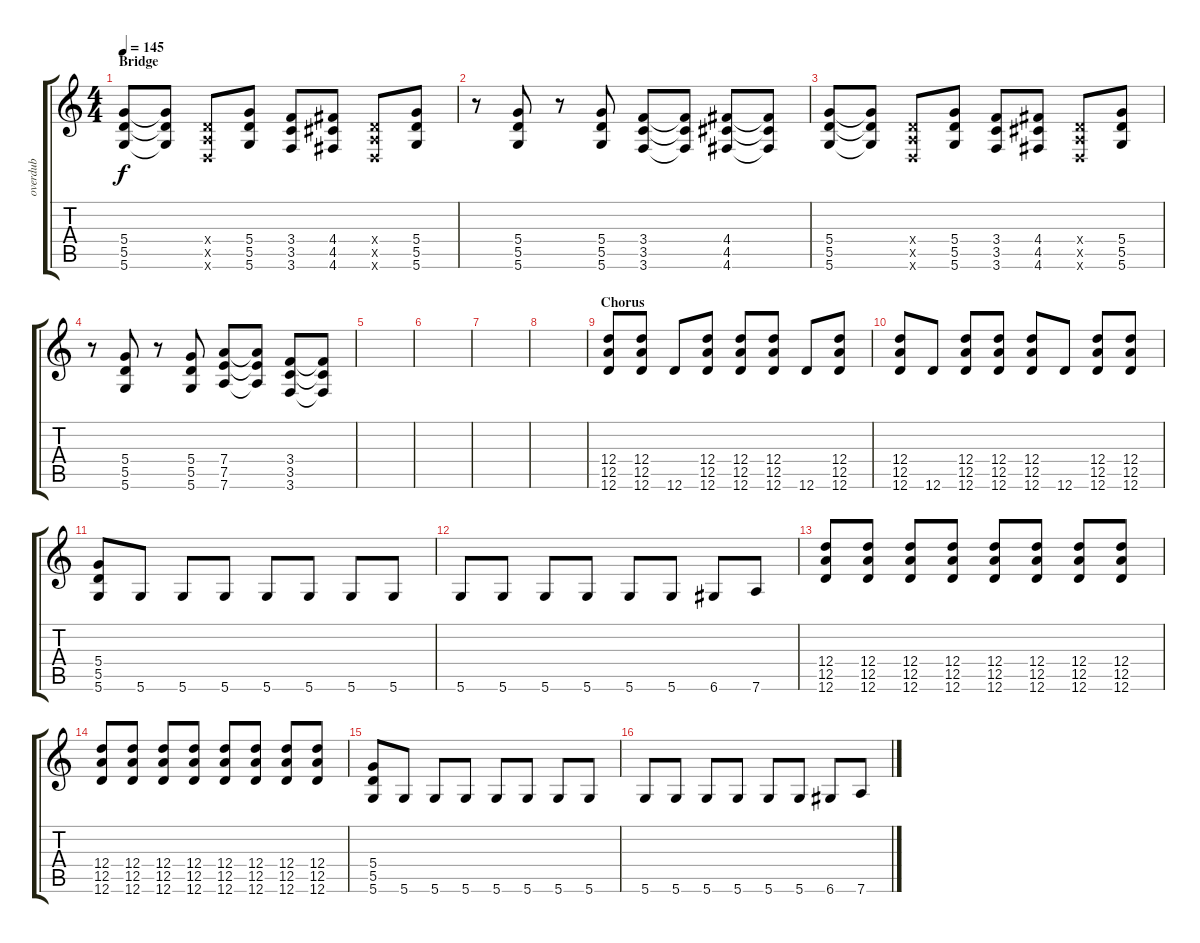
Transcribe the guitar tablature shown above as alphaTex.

\track ("overdub" "overdub") {instrument distortionguitar}
\staff {score tabs}
\tuning (E4 B3 G3 D3 A2 D2) {hide}
\ts (4 4)
\section ("" "Bridge")
\tempo 145
\clef g2
\ks c
(5.4 5.5 5.6).8{dy f volume 8 instrument overdrivenguitar} (5.4{t} 5.5{t} 5.6{t}).8 (0.4{x} 0.5{x} 0.6{x}).8 (5.4 5.5 5.6).8 (3.4 3.5 3.6).8 (4.4 4.5 4.6).8 (0.4{x} 0.5{x} 0.6{x}).8 (5.4 5.5 5.6).8 |
r.8 (5.4 5.5 5.6).8 r.8 (5.4 5.5 5.6).8 (3.4 3.5 3.6).8 (3.4{t} 3.5{t} 3.6{t}).8 (4.4 4.5 4.6).8 (4.4{t} 4.5{t} 4.6{t}).8 |
(5.4 5.5 5.6).8{volume 8 instrument overdrivenguitar} (5.4{t} 5.5{t} 5.6{t}).8 (0.4{x} 0.5{x} 0.6{x}).8 (5.4 5.5 5.6).8 (3.4 3.5 3.6).8 (4.4 4.5 4.6).8 (0.4{x} 0.5{x} 0.6{x}).8 (5.4 5.5 5.6).8 |
r.8 (5.4 5.5 5.6).8 r.8 (5.4 5.5 5.6).8 (7.4 7.5 7.6).8 (7.4{t} 7.5{t} 7.6{t}).8 (3.4 3.5 3.6).8 (3.4{t} 3.5{t} 3.6{t}).8 |
|
|
|
|
\section ("" "Chorus")
(12.4 12.5 12.6).8 (12.4 12.5 12.6).8 12.6.8 (12.4 12.5 12.6).8 (12.4 12.5 12.6).8 (12.4 12.5 12.6).8 12.6.8 (12.4 12.5 12.6).8 |
(12.4 12.5 12.6).8 12.6.8 (12.4 12.5 12.6).8 (12.4 12.5 12.6).8 (12.4 12.5 12.6).8 12.6.8 (12.4 12.5 12.6).8 (12.4 12.5 12.6).8 |
(5.4 5.5 5.6).8 5.6.8 5.6.8 5.6.8 5.6.8 5.6.8 5.6.8 5.6.8 |
5.6.8 5.6.8 5.6.8 5.6.8 5.6.8 5.6.8 6.6.8 7.6.8 |
(12.4 12.5 12.6).8 (12.4 12.5 12.6).8 (12.4 12.5 12.6).8 (12.4 12.5 12.6).8 (12.4 12.5 12.6).8 (12.4 12.5 12.6).8 (12.4 12.5 12.6).8 (12.4 12.5 12.6).8 |
(12.4 12.5 12.6).8 (12.4 12.5 12.6).8 (12.4 12.5 12.6).8 (12.4 12.5 12.6).8 (12.4 12.5 12.6).8 (12.4 12.5 12.6).8 (12.4 12.5 12.6).8 (12.4 12.5 12.6).8 |
(5.4 5.5 5.6).8 5.6.8 5.6.8 5.6.8 5.6.8 5.6.8 5.6.8 5.6.8 |
5.6.8 5.6.8 5.6.8 5.6.8 5.6.8 5.6.8 6.6.8 7.6.8
